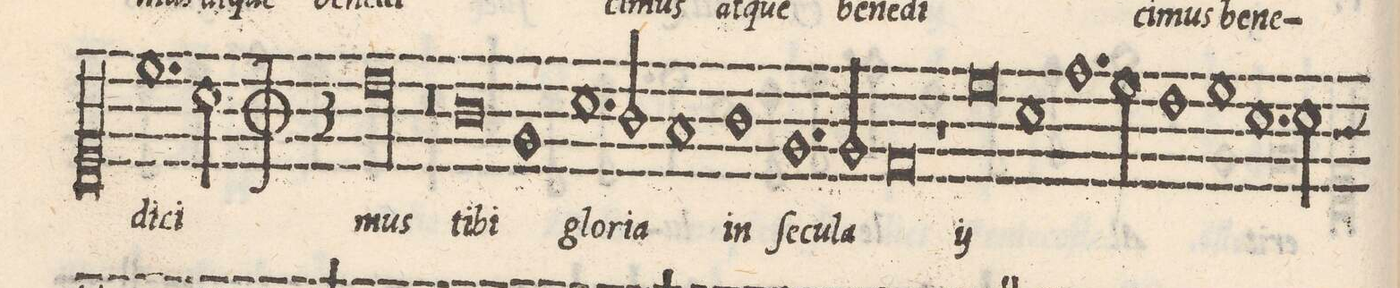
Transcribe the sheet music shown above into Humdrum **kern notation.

**kern	**text
*I"CANTVS	*
*clefC1	*
*k[]	*
*met(C|)	*
*M2/1	*
1.cc	-di-
2a\	-ci-
=51-	=51-
*M3/1	*
*met(O|3)	*
[0.bl	-mus
=52-	=52-
0.b]	.
=53-	=53-
0.r	.
=54-	=54-
0g	ti-
1e	-bi
=55-	=55-
1.a	glo-
2g/	-ri-
1f	-a
=56-	=56-
1g	in
1.e	ſe-
2e/	-cu-
=57-	=57-
0d	-la
1r	.
=58-	=58-
*	*ij
0cc	ti-
1a	-bi
=59-	=59-
1.dd	glo-
2cc\	-ri-
1b	-a
=60-	=60-
1cc	in
1.a	ſe-
2a\	-cu-
*custos:g	*
=61-	=61-
*-	*-
